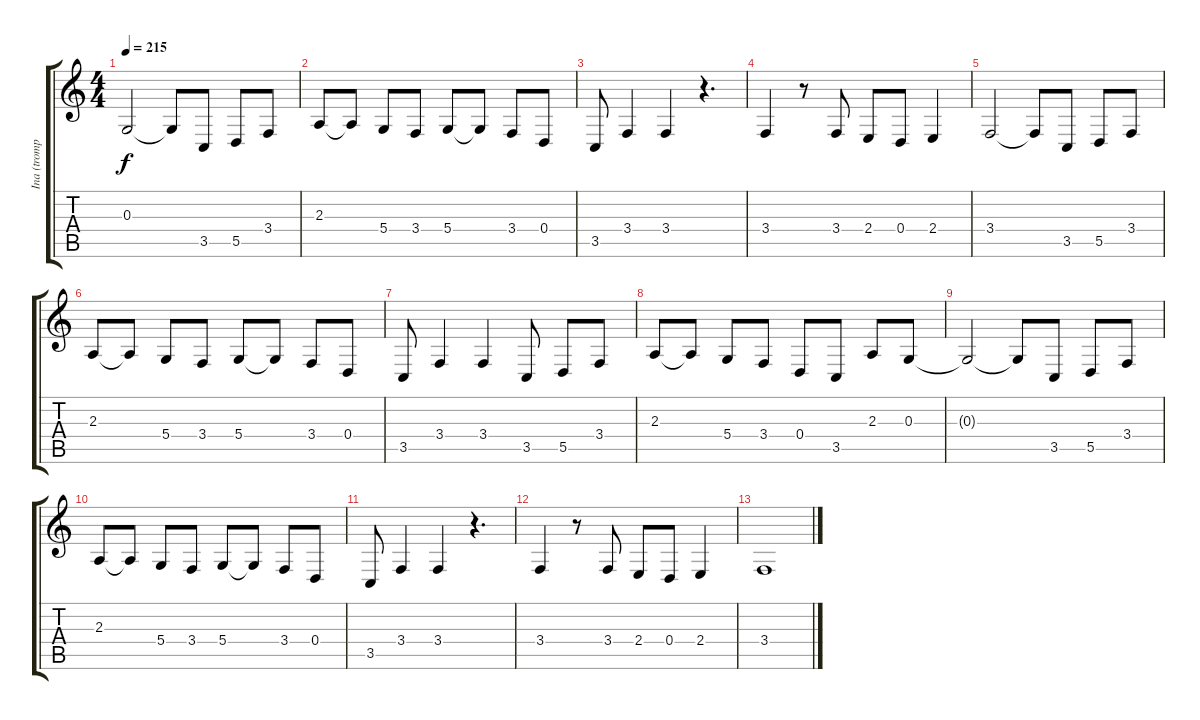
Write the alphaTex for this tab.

\track ("Ina (trompeta)" "Ina (tromp") {instrument trumpet}
\staff {score tabs}
\tuning (E4 B3 G3 D3 A2 E2) {hide}
\ts (4 4)
\tempo 215
\clef g2
\ks c
0.3{t}.2{dy f} 0.3{t}.8 3.5.8 5.5.8 3.4.8 |
2.3.8 2.3{t}.8 5.4.8 3.4.8 5.4.8 5.4{t}.8 3.4.8 0.4.8 |
3.5.8 3.4.4 3.4.4 r.4{d} |
3.4.4 r.8 3.4.8 2.4.8 0.4.8 2.4.4 |
3.4.2 3.4{t}.8 3.5.8 5.5.8 3.4.8 |
2.3.8 2.3{t}.8 5.4.8 3.4.8 5.4.8 5.4{t}.8 3.4.8 0.4.8 |
3.5.8 3.4.4 3.4.4 3.5.8 5.5.8 3.4.8 |
2.3.8 2.3{t}.8 5.4.8 3.4.8 0.4.8 3.5.8 2.3.8 0.3.8 |
0.3{t}.2 0.3{t}.8 3.5.8 5.5.8 3.4.8 |
2.3.8 2.3{t}.8 5.4.8 3.4.8 5.4.8 5.4{t}.8 3.4.8 0.4.8 |
3.5.8 3.4.4 3.4.4 r.4{d} |
3.4.4 r.8 3.4.8 2.4.8 0.4.8 2.4.4 |
3.4.1
